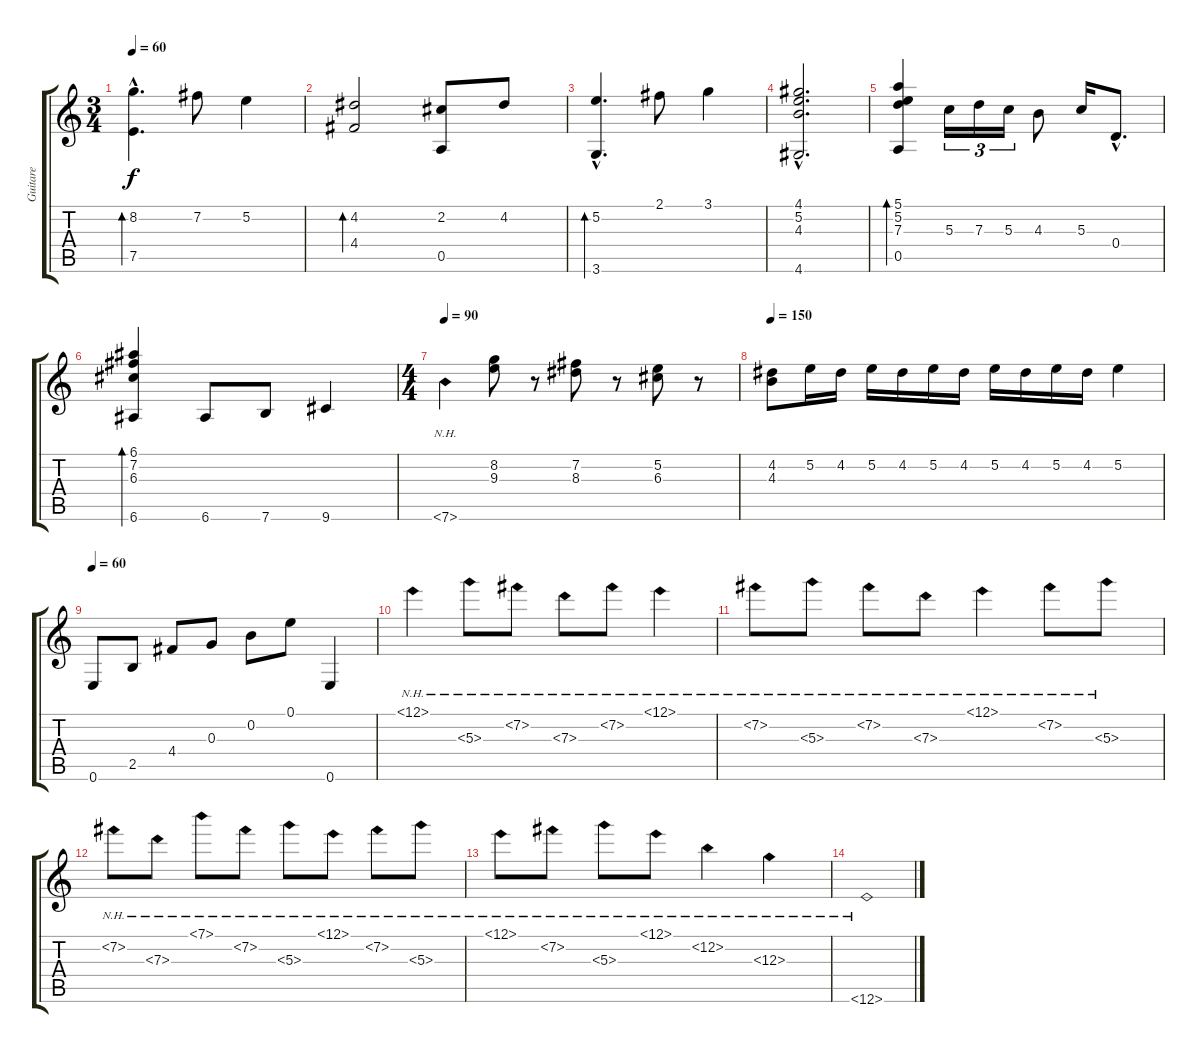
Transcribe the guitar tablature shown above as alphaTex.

\track ("Guitare" "Guitare") {instrument acousticguitarnylon}
\staff {score tabs}
\tuning (E4 B3 G3 D3 A2 E2) {hide}
\ts (3 4)
\tempo 60
\tempo 100
\tempo 60
\clef g2
\ks c
(8.2{hac} 7.5{hac}).4{d bd 240 dy f instrument acousticguitarnylon} 7.2.8 5.2.4 |
(4.2 4.4).2{bd 240} (2.2 0.5).8 4.2.8 |
(5.2{hac} 3.6{hac}).4{d bd 240} 2.1.8 3.1.4 |
(4.1{hac} 5.2{hac} 4.3{hac} 4.6{hac}).2{d} |
(5.1 5.2 7.3 0.5).4{bd 240} 5.3.16{tu (3 2)} 7.3.16{tu (3 2)} 5.3.16{tu (3 2)} 4.3.8 5.3.16 0.4{hac}.8{d} |
(6.1 7.2 6.3 6.6).4{bd 120} 6.6.8 7.6.8 9.6.4 |
\ts (4 4)
\tempo 90
7.6{nh}.4 (8.2 9.3).8 r.8 (7.2 8.3).8 r.8 (5.2 6.3).8 r.8 |
\tempo 150
(4.2 4.3).8 5.2.16 4.2.16 5.2.16 4.2.16 5.2.16 4.2.16 5.2.16 4.2.16 5.2.16 4.2.16 5.2.4 |
\tempo 60
0.6.8 2.5.8 4.4.8 0.3.8 0.2.8 0.1.8 0.6.4 |
12.1{nh}.4 5.3{nh}.8 7.2{nh}.8 7.3{nh}.8 7.2{nh}.8 12.1{nh}.4 |
7.2{nh}.8 5.3{nh}.8 7.2{nh}.8 7.3{nh}.8 12.1{nh}.4 7.2{nh}.8 5.3{nh}.8 |
7.2{nh}.8 7.3{nh}.8 7.1{nh}.8 7.2{nh}.8 5.3{nh}.8 12.1{nh}.8 7.2{nh}.8 5.3{nh}.8 |
12.1{nh}.8 7.2{nh}.8 5.3{nh}.8 12.1{nh}.8 12.2{nh}.4 12.3{nh}.4 |
12.6{nh}.1
